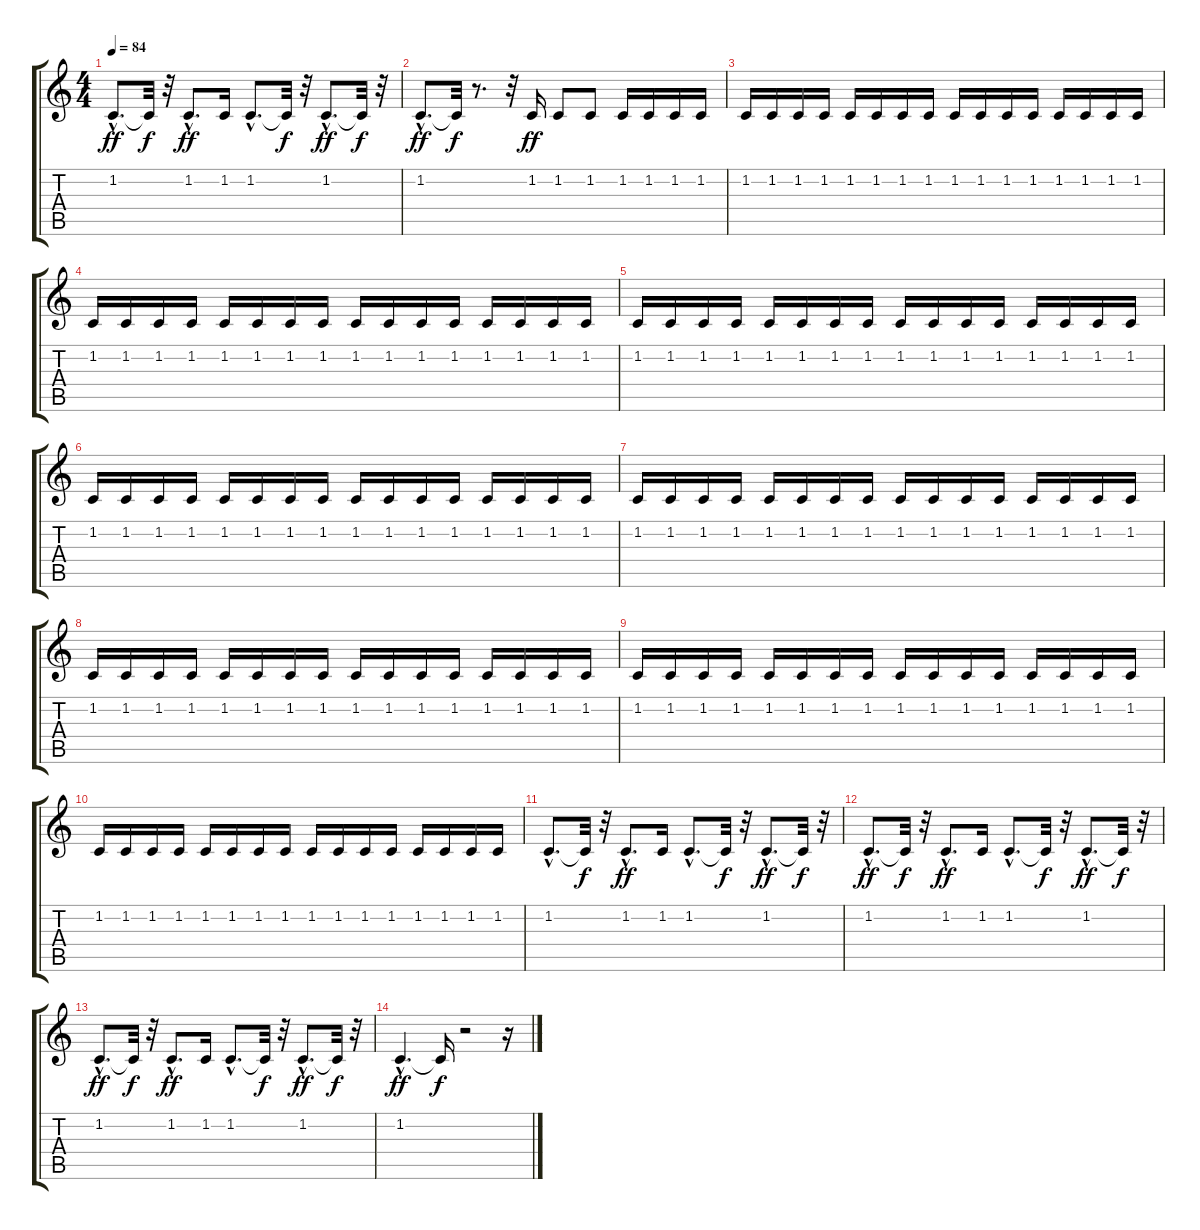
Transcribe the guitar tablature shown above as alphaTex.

\track "" {instrument gunshot}
\staff {score tabs}
\tuning (E4 B3 G3 D3 A2 E2) {hide}
\ts (4 4)
\tempo 84
\clef g2
\ks c
1.2{hac}.8{d dy ff} 1.2{t}.32{dy f} r.32 1.2{hac}.8{d dy ff} 1.2.16 1.2{hac}.8{d} 1.2{t}.32{dy f} r.32 1.2{hac}.8{d dy ff} 1.2{t}.32{dy f} r.32 |
1.2{hac}.8{d dy ff} 1.2{t}.32{dy f} r.8{d} r.32 1.2.16{dy ff} 1.2.8 1.2.8 1.2.16 1.2.16 1.2.16 1.2.16 |
1.2.16 1.2.16 1.2.16 1.2.16 1.2.16 1.2.16 1.2.16 1.2.16 1.2.16 1.2.16 1.2.16 1.2.16 1.2.16 1.2.16 1.2.16 1.2.16 |
1.2.16 1.2.16 1.2.16 1.2.16 1.2.16 1.2.16 1.2.16 1.2.16 1.2.16 1.2.16 1.2.16 1.2.16 1.2.16 1.2.16 1.2.16 1.2.16 |
1.2.16 1.2.16 1.2.16 1.2.16 1.2.16 1.2.16 1.2.16 1.2.16 1.2.16 1.2.16 1.2.16 1.2.16 1.2.16 1.2.16 1.2.16 1.2.16 |
1.2.16 1.2.16 1.2.16 1.2.16 1.2.16 1.2.16 1.2.16 1.2.16 1.2.16 1.2.16 1.2.16 1.2.16 1.2.16 1.2.16 1.2.16 1.2.16 |
1.2.16 1.2.16 1.2.16 1.2.16 1.2.16 1.2.16 1.2.16 1.2.16 1.2.16 1.2.16 1.2.16 1.2.16 1.2.16 1.2.16 1.2.16 1.2.16 |
1.2.16 1.2.16 1.2.16 1.2.16 1.2.16 1.2.16 1.2.16 1.2.16 1.2.16 1.2.16 1.2.16 1.2.16 1.2.16 1.2.16 1.2.16 1.2.16 |
1.2.16 1.2.16 1.2.16 1.2.16 1.2.16 1.2.16 1.2.16 1.2.16 1.2.16 1.2.16 1.2.16 1.2.16 1.2.16 1.2.16 1.2.16 1.2.16 |
1.2.16 1.2.16 1.2.16 1.2.16 1.2.16 1.2.16 1.2.16 1.2.16 1.2.16 1.2.16 1.2.16 1.2.16 1.2.16 1.2.16 1.2.16 1.2.16 |
1.2{hac}.8{d} 1.2{t}.32{dy f} r.32 1.2{hac}.8{d dy ff} 1.2.16 1.2{hac}.8{d} 1.2{t}.32{dy f} r.32 1.2{hac}.8{d dy ff} 1.2{t}.32{dy f} r.32 |
1.2{hac}.8{d dy ff} 1.2{t}.32{dy f} r.32 1.2{hac}.8{d dy ff} 1.2.16 1.2{hac}.8{d} 1.2{t}.32{dy f} r.32 1.2{hac}.8{d dy ff} 1.2{t}.32{dy f} r.32 |
1.2{hac}.8{d dy ff} 1.2{t}.32{dy f} r.32 1.2{hac}.8{d dy ff} 1.2.16 1.2{hac}.8{d} 1.2{t}.32{dy f} r.32 1.2{hac}.8{d dy ff} 1.2{t}.32{dy f} r.32 |
1.2{hac}.4{d dy ff} 1.2{t}.16{dy f} r.2 r.16
